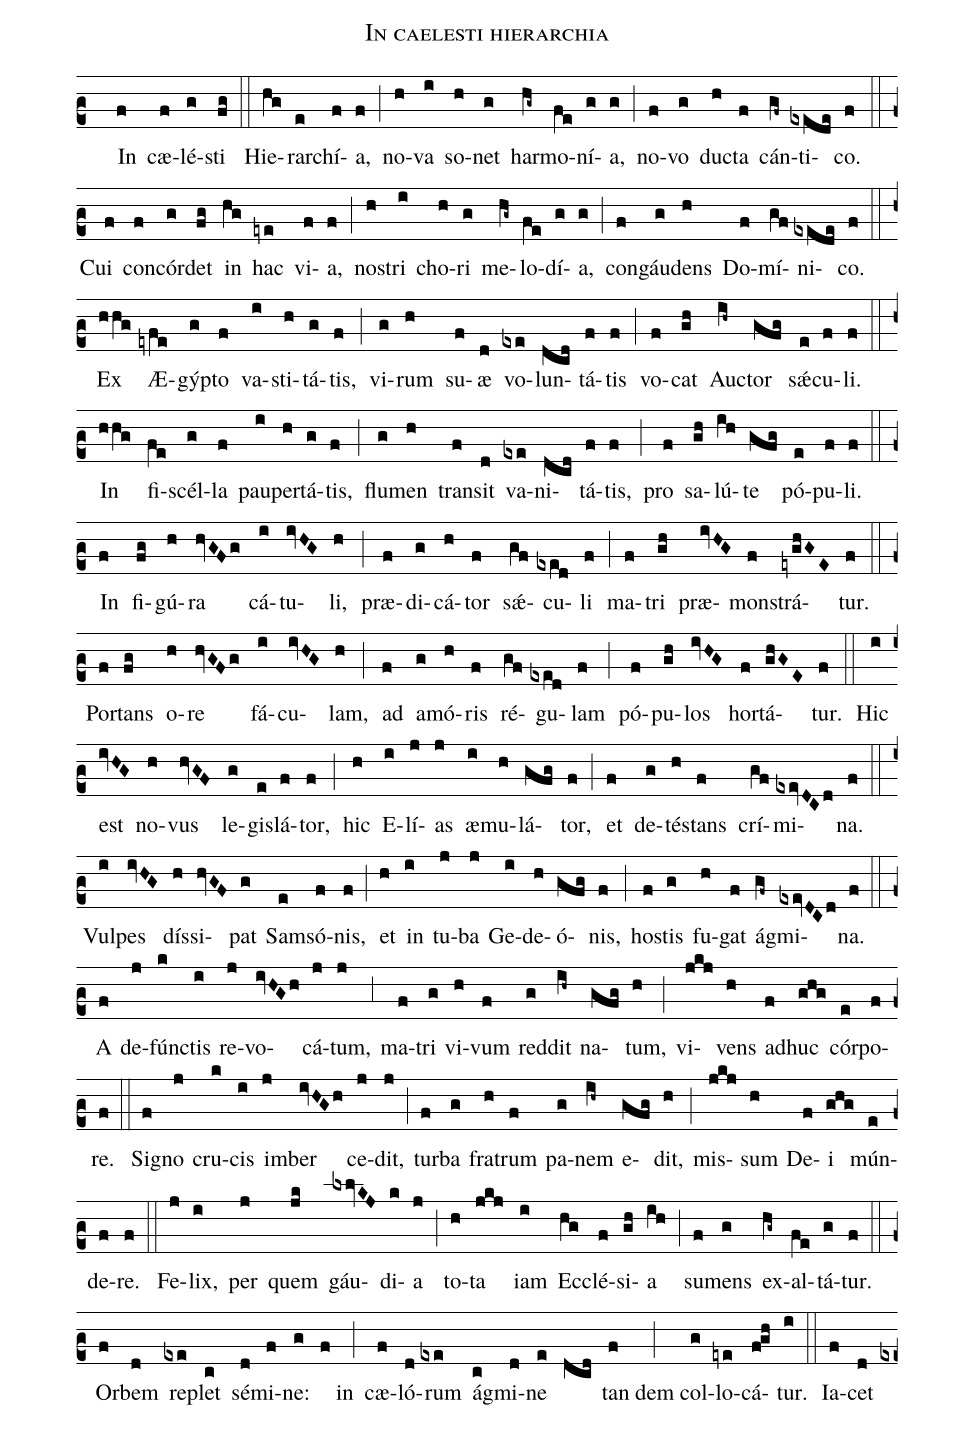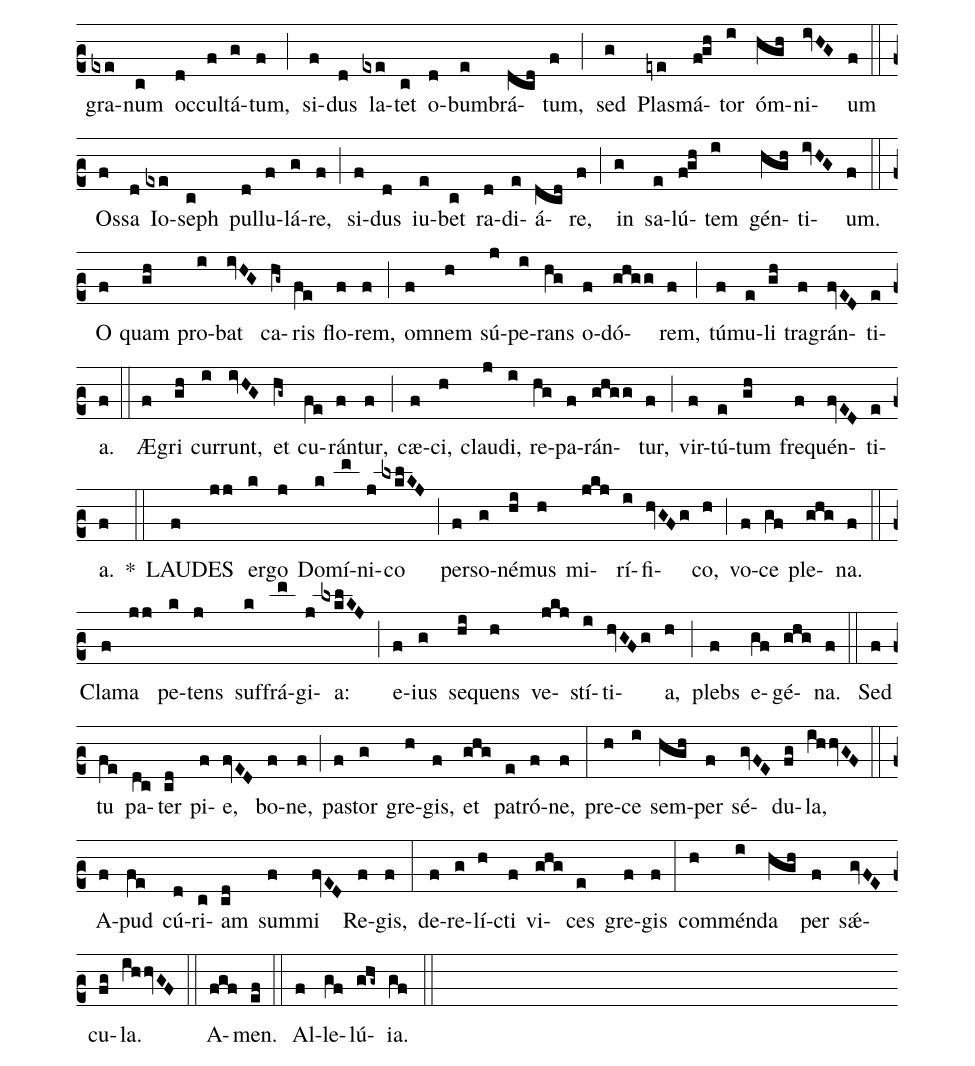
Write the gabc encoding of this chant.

name:In caelesti hierarchia;
mode:VI;
office-part:Sequentiae;
%%
(c2) () In(f) cæ(f)lé(g)sti(fg) (::) Hie(hg)rar(e)chí(f)a,(f) (;) no(h)va(i) so(h)net(g) har(hg~)mo(fe)ní(g)a,(g) (;) no(f)vo(g) du(h)cta(f) cán(gf~)ti(exede)co.(f) (::) Cui(f) con(f)cór(g)det(fg) in(hg) hac(eye) vi(f)a,(f) (;) no(h)stri(i) cho(h)ri(g) me(hg~)lo(fe)dí(g)a,(g) (;) con(f)gáu(g)dens(h) Do(f)mí(gf)ni(exede)co.(f) (::) Ex(hhg) Æ(eyfe)gýp(g)to(f) va(i)sti(h)tá(g)tis,(f) (;) vi(g)rum(h) su(f)æ(d) vo(exe)lun(dcd)tá(f)tis(f) (;) vo(f)cat(gh) Au(ih~)ctor(gfg) sǽ(e)cu(f)li.(f) (::) In(hhg) fi(fe)scél(g)la(f) pau(i)per(h)tá(g)tis,(f) (;) flu(g)men(h) tran(f)sit(d) va(exe)ni(dcd)tá(f)tis,(f) (;) pro(f) sa(gh)lú(ih)te(gfg) pó(e)pu(f)li.(f) (::) In(f) fi(fg)gú(h)ra(hvGFg) cá(i)tu(ivHG)li,(h) (;) præ(f)di(g)cá(h)tor(f) sǽ(gf)cu(exed)li(f) (;) ma(f)tri(gh) præ(ivHG)mon(f)strá(eyghGE)tur.(f) (::) Por(f)tans(fg) o(h)re(hvGFg) fá(i)cu(ivHG)lam,(h) (;) ad(f) a(g)mó(h)ris(f) ré(gf)gu(exed)lam(f) (;) pó(f)pu(gh)los(ivHG) hor(f)tá(ghGE)tur.(f) (::) Hic(i) est(ivHG) no(h)vus(hvGF) le(g)gi(e)slá(f)tor,(f) (;) hic(h) E(i)lí(j)as(j) æ(i)mu(h)lá(gfg)tor,(f) (;) et(f) de(g)tés(h)tans(f) crí(gf)mi(exevDCd)na.(f) (::) Vul(i)pes(ivHG) dís(h)si(hvGF)pat(g) Sam(e)só(f)nis,(f) (;) et(h) in(i) tu(j)ba(j) Ge(i)de(h)ó(gfg)nis,(f) (;) ho(f)stis(g) fu(h)gat(f) ág(gf~)mi(exevDCd)na.(f) (::) A(f) de(j)fún(k)ctis(i) re(j)vo(ivHGh)cá(j)tum,(j) (,3) ma(f)tri(g) vi(h)vum(f) red(g)dit(ih~) na(gfg)tum,(h) (;) vi(jkj)vens(h) ad(f)huc(ghg) cór(e)po(f)re.(f) (::) Si(f)gno(j) cru(k)cis(i) im(j)ber(ivHGh) ce(j)dit,(j) (;) tur(f)ba(g) fra(h)trum(f) pa(g)nem(ih~) e(gfg)dit,(h) (;) mis(jkj)sum(h) De(f)i(ghg) mún(e)de(f)re.(f) (::) Fe(j)lix,(i) per(j) quem(jk) gáu(lxlvKJ)di(k)a(j) (;) to(h)ta(jkj) iam(i) Ec(hg)clé(f)si(gh)a(ih) (;) su(f)mens(g) ex(hg~)al(fe)tá(g)tur.(f) (::) Or(f)bem(d) re(exe)plet(c) sé(d)mi(f)ne:(g) (f) in(;) cæ(f)ló(d)rum(exe) ág(c)mi(d)ne(e) (dcd) tan(f)dem(;) col(g)lo(eye)cá(f!gh)tur.(i) (::) Ia(f)cet(d) gra(exe)num(c) oc(d)cul(f)tá(g)tum,(f) (;) si(f)dus(d) la(exe)tet(c) o(d)bum(e)brá(dcd)tum,(f) (;) sed(g) Plas(eye)má(f!gh)tor(i) óm(hgh)ni(ivHG)um(f) (::) Os(f)sa(d) Io(exe)seph(c) pul(d)lu(f)lá(g)re,(f) (;) si(f)dus(d) iu(e)bet(c) ra(d)di(e)á(dcd)re,(f) (;) in(g) sa(e)lú(f!gh)tem(i) gén(hgh)ti(ivHG)um.(f) (::) O(f) quam(gh) pro(i)bat(ivHG) ca(hg~)ris(fe) flo(f)rem,(f) (;) om(f)nem(h) sú(j)pe(i)rans(hg) o(f)dó(ghgg)rem,(f) (;) tú(f)mu(e)li(gh) tra(f)grán(fvED)ti(e)a.(f) (::) Æ(f)gri(gh) cur(i)runt,(ivHG) et(hg~) cu(fe)rán(f)tur,(f) (;) cæ(f)ci,(h) clau(j)di,(i) re(hg)pa(f)rán(ghgg)tur,(f) (;) vir(f)tú(e)tum(gh) fre(f)quén(fvED)ti(e)a.(f) *(::) LAU(f)DES(jj) er(k)go(j) Do(k)mí(m)ni(j)co(lxklKJ) (;) per(f)so(g)né(hi)mus(h) mi(jkj)rí(i)fi(hvGFg)co,(h) (;) vo(f)ce(gf) ple(ghg)na.(f) (::) Cla(f)ma(jj) pe(k)tens(j) suf(k)frá(m)gi(j)a:(lxklKJ) (;) e(f)ius(g) se(hi)quens(h) ve(jkj)stí(i)ti(hvGFg)a,(h) (;) plebs(f) e(gf)gé(ghg)na.(f) (::) Sed(f) tu(fe) pa(dc)ter(cd) pi(f)e,(fvED) bo(f)ne,(f) (;) pa(f)stor(g) gre(h)gis,(f) et(ghg) pa(e)tró(f)ne,(f) (:) pre(h)ce(i) sem(hgh)per(f) sé(gvFE)du(fg)la,(ihhvGF) (::) A(f)pud(fe) cú(d)ri(c)am(cd) sum(f)mi(fvED) Re(f)gis,(f) (:) de(f)re(g)lí(h)cti(f) vi(ghg)ces(e) gre(f)gis(f) (:) com(h)mén(i)da(hgh) per(f) sǽ(gvFE)cu(fg)la.(ihhvGF) (::) A(fgf)men.(ef) (::) Al(f)le(gf)lú(ghg~)ia.(gf) (::)
